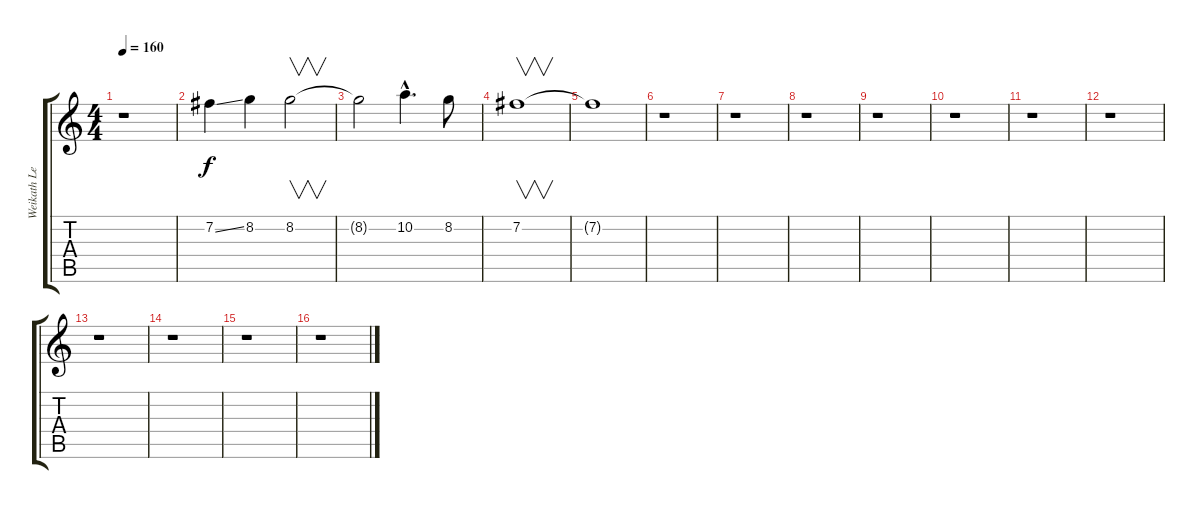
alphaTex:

\track ("Weikath Lead" "Weikath Le") {instrument overdrivenguitar}
\staff {score tabs}
\tuning (E4 B3 G3 D3 A2 E2) {hide}
\ts (4 4)
\tempo 160
\clef g2
\ks c
r.1{dy f} |
7.2{ss}.4 8.2.4 8.2.2{v} |
8.2{t}.2 10.2{hac}.4{d} 8.2.8 |
7.2.1{v} |
7.2{t}.1 |
r.1 |
r.1 |
r.1 |
r.1 |
r.1 |
r.1 |
r.1 |
r.1 |
r.1 |
r.1 |
r.1
